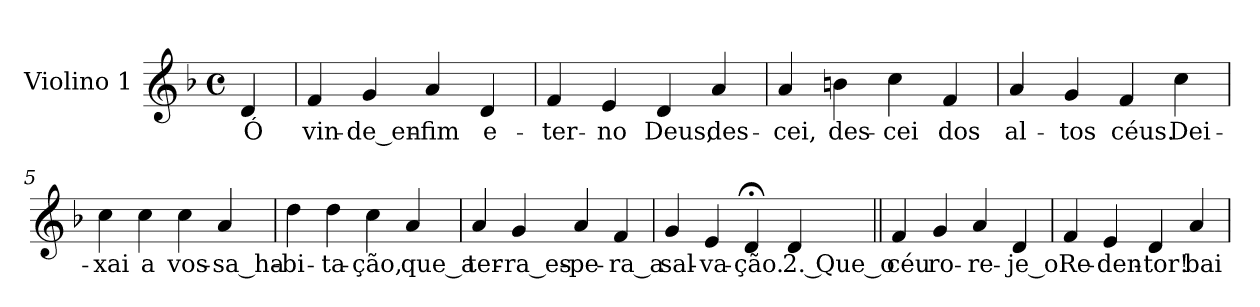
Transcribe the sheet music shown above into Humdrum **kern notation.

**kern	**text
*part1	*part1
*staff1	*staff1
*I"Violino 1	*
*I'Vno. 1	*
!!LO:PB:g=z
*clefG2	*
*k[b-]	*
*d:	*
*M4/4	*
*met(c)	*
*MM70	*
=	=
!	!LO:LY:b:color=#000000
4di/	Ó
=1	=1
!	!LO:LY:b:color=#000000
4fi/	vin-
!	!LO:LY:b:color=#000000
4gi/	-de_en-
!	!LO:LY:b:color=#000000
4ai/	-fim
!	!LO:LY:b:color=#000000
4di/	e-
=2	=2
!	!LO:LY:b:color=#000000
4fi/	-ter-
!	!LO:LY:b:color=#000000
4ei/	-no
!	!LO:LY:b:color=#000000
4di/	Deus,
!	!LO:LY:b:color=#000000
4ai/	des-
=3	=3
!	!LO:LY:b:color=#000000
4ai/	-cei,
!	!LO:LY:b:color=#000000
4bni\	des-
!	!LO:LY:b:color=#000000
4cci\	-cei
!	!LO:LY:b:color=#000000
4fi/	dos
=4	=4
!	!LO:LY:b:color=#000000
4ai/	al-
!	!LO:LY:b:color=#000000
4gi/	-tos
!	!LO:LY:b:color=#000000
4fi/	céus.
!	!LO:LY:b:color=#000000
4cci\	Dei-
!!LO:LB:g=z
=5	=5
!	!LO:LY:b:color=#000000
4cci\	-xai
!	!LO:LY:b:color=#000000
4cci\	a
!	!LO:LY:b:color=#000000
4cci\	vos-
!	!LO:LY:b:color=#000000
4ai/	-sa_ha-
=6	=6
!	!LO:LY:b:color=#000000
4ddi\	-bi-
!	!LO:LY:b:color=#000000
4ddi\	-ta-
!	!LO:LY:b:color=#000000
4cci\	-ção,
!	!LO:LY:b:color=#000000
4ai/	que_a
=7	=7
!	!LO:LY:b:color=#000000
4ai/	ter-
!	!LO:LY:b:color=#000000
4gi/	-ra_es-
!	!LO:LY:b:color=#000000
4ai/	-pe-
!	!LO:LY:b:color=#000000
4fi/	-ra_a
=8	=8
!	!LO:LY:b:color=#000000
4gi/	sal-
!	!LO:LY:b:color=#000000
4ei/	-va-
!	!LO:LY:b:color=#000000
4d;i/	-ção.
!	!LO:LY:b:color=#000000
4di/	2. Que_o
=9||	=9||
!	!LO:LY:b:color=#000000
4fi/	céu
!	!LO:LY:b:color=#000000
4gi/	ro-
!	!LO:LY:b:color=#000000
4ai/	-re-
!	!LO:LY:b:color=#000000
4di/	-je_o
!!LO:LB:g=z
=10	=10
!	!LO:LY:b:color=#000000
4fi/	Re-
!	!LO:LY:b:color=#000000
4ei/	-den-
!	!LO:LY:b:color=#000000
4di/	-tor!
!	!LO:LY:b:color=#000000
4ai/	bai-
=	=
*-	*-
